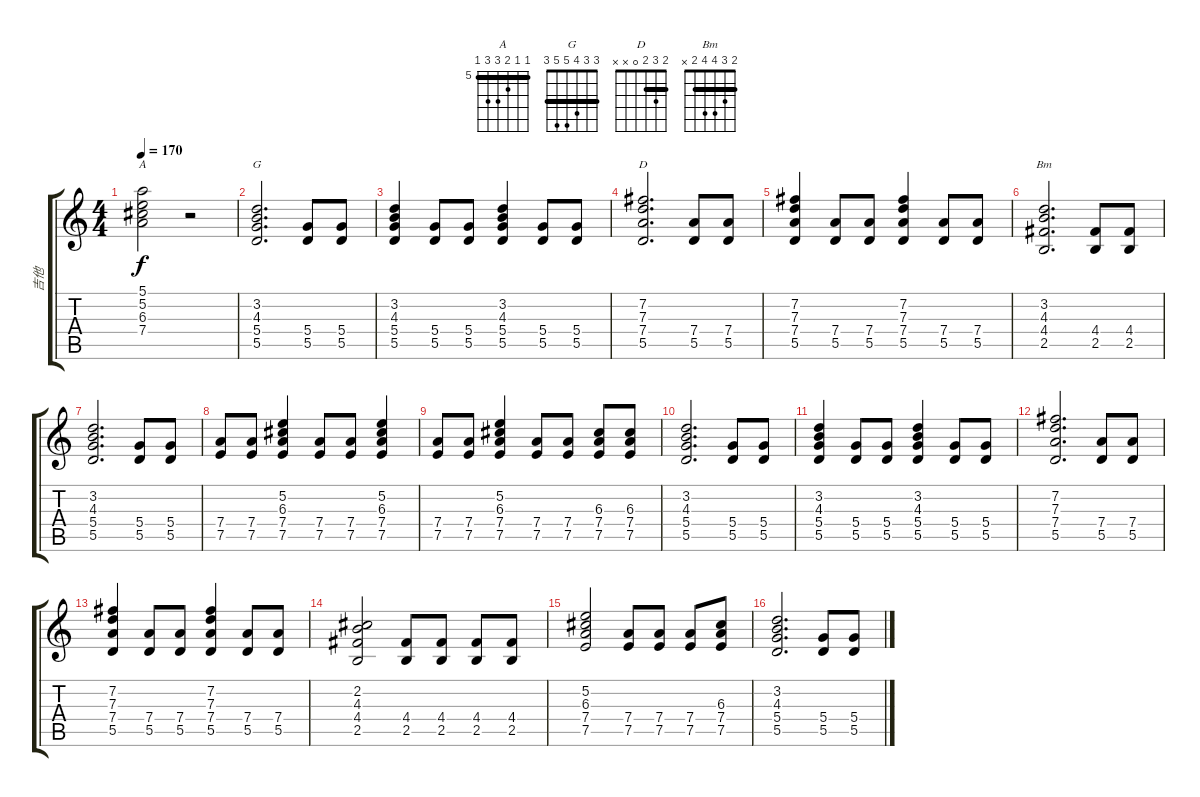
\track ("吉他" "吉他") {instrument overdrivenguitar}
\staff {score tabs}
\tuning (E4 B3 G3 D3 A2 E2) {hide}
\chord ("A" 5 5 6 7 7 5) {firstfret 5 barre 5}
\chord ("G" 3 3 4 5 5 3) {barre 3}
\chord ("D" 2 3 2 0 x x) {barre 2}
\chord ("Bm" 2 3 4 4 2 x) {barre 2}
\ts (4 4)
\tempo 170
\clef g2
\ks c
(5.1 5.2 6.3 7.4).2{ch "A" dy f} r.2 |
(3.2 4.3 5.4 5.5).2{d ch "G"} (5.4 5.5).8 (5.4 5.5).8 |
(3.2 4.3 5.4 5.5).4 (5.4 5.5).8 (5.4 5.5).8 (3.2 4.3 5.4 5.5).4 (5.4 5.5).8 (5.4 5.5).8 |
(7.2 7.3 7.4 5.5).2{d ch "D"} (7.4 5.5).8 (7.4 5.5).8 |
(7.2 7.3 7.4 5.5).4 (7.4 5.5).8 (7.4 5.5).8 (7.2 7.3 7.4 5.5).4 (7.4 5.5).8 (7.4 5.5).8 |
(3.2 4.3 4.4 2.5).2{d ch "Bm"} (4.4 2.5).8 (4.4 2.5).8 |
(3.2 4.3 5.4 5.5).2{d} (5.4 5.5).8 (5.4 5.5).8 |
(7.4 7.5).8 (7.4 7.5).8 (5.2 6.3 7.4 7.5).4 (7.4 7.5).8 (7.4 7.5).8 (5.2 6.3 7.4 7.5).4 |
(7.4 7.5).8 (7.4 7.5).8 (5.2 6.3 7.4 7.5).4 (7.4 7.5).8 (7.4 7.5).8 (6.3 7.4 7.5).8 (6.3 7.4 7.5).8 |
(3.2 4.3 5.4 5.5).2{d} (5.4 5.5).8 (5.4 5.5).8 |
(3.2 4.3 5.4 5.5).4 (5.4 5.5).8 (5.4 5.5).8 (3.2 4.3 5.4 5.5).4 (5.4 5.5).8 (5.4 5.5).8 |
(7.2 7.3 7.4 5.5).2{d} (7.4 5.5).8 (7.4 5.5).8 |
(7.2 7.3 7.4 5.5).4 (7.4 5.5).8 (7.4 5.5).8 (7.2 7.3 7.4 5.5).4 (7.4 5.5).8 (7.4 5.5).8 |
(2.2 4.3 4.4 2.5).2 (4.4 2.5).8 (4.4 2.5).8 (4.4 2.5).8 (4.4 2.5).8 |
(5.2 6.3 7.4 7.5).2 (7.4 7.5).8 (7.4 7.5).8 (7.4 7.5).8 (6.3 7.4 7.5).8 |
(3.2 4.3 5.4 5.5).2{d} (5.4 5.5).8 (5.4 5.5).8
